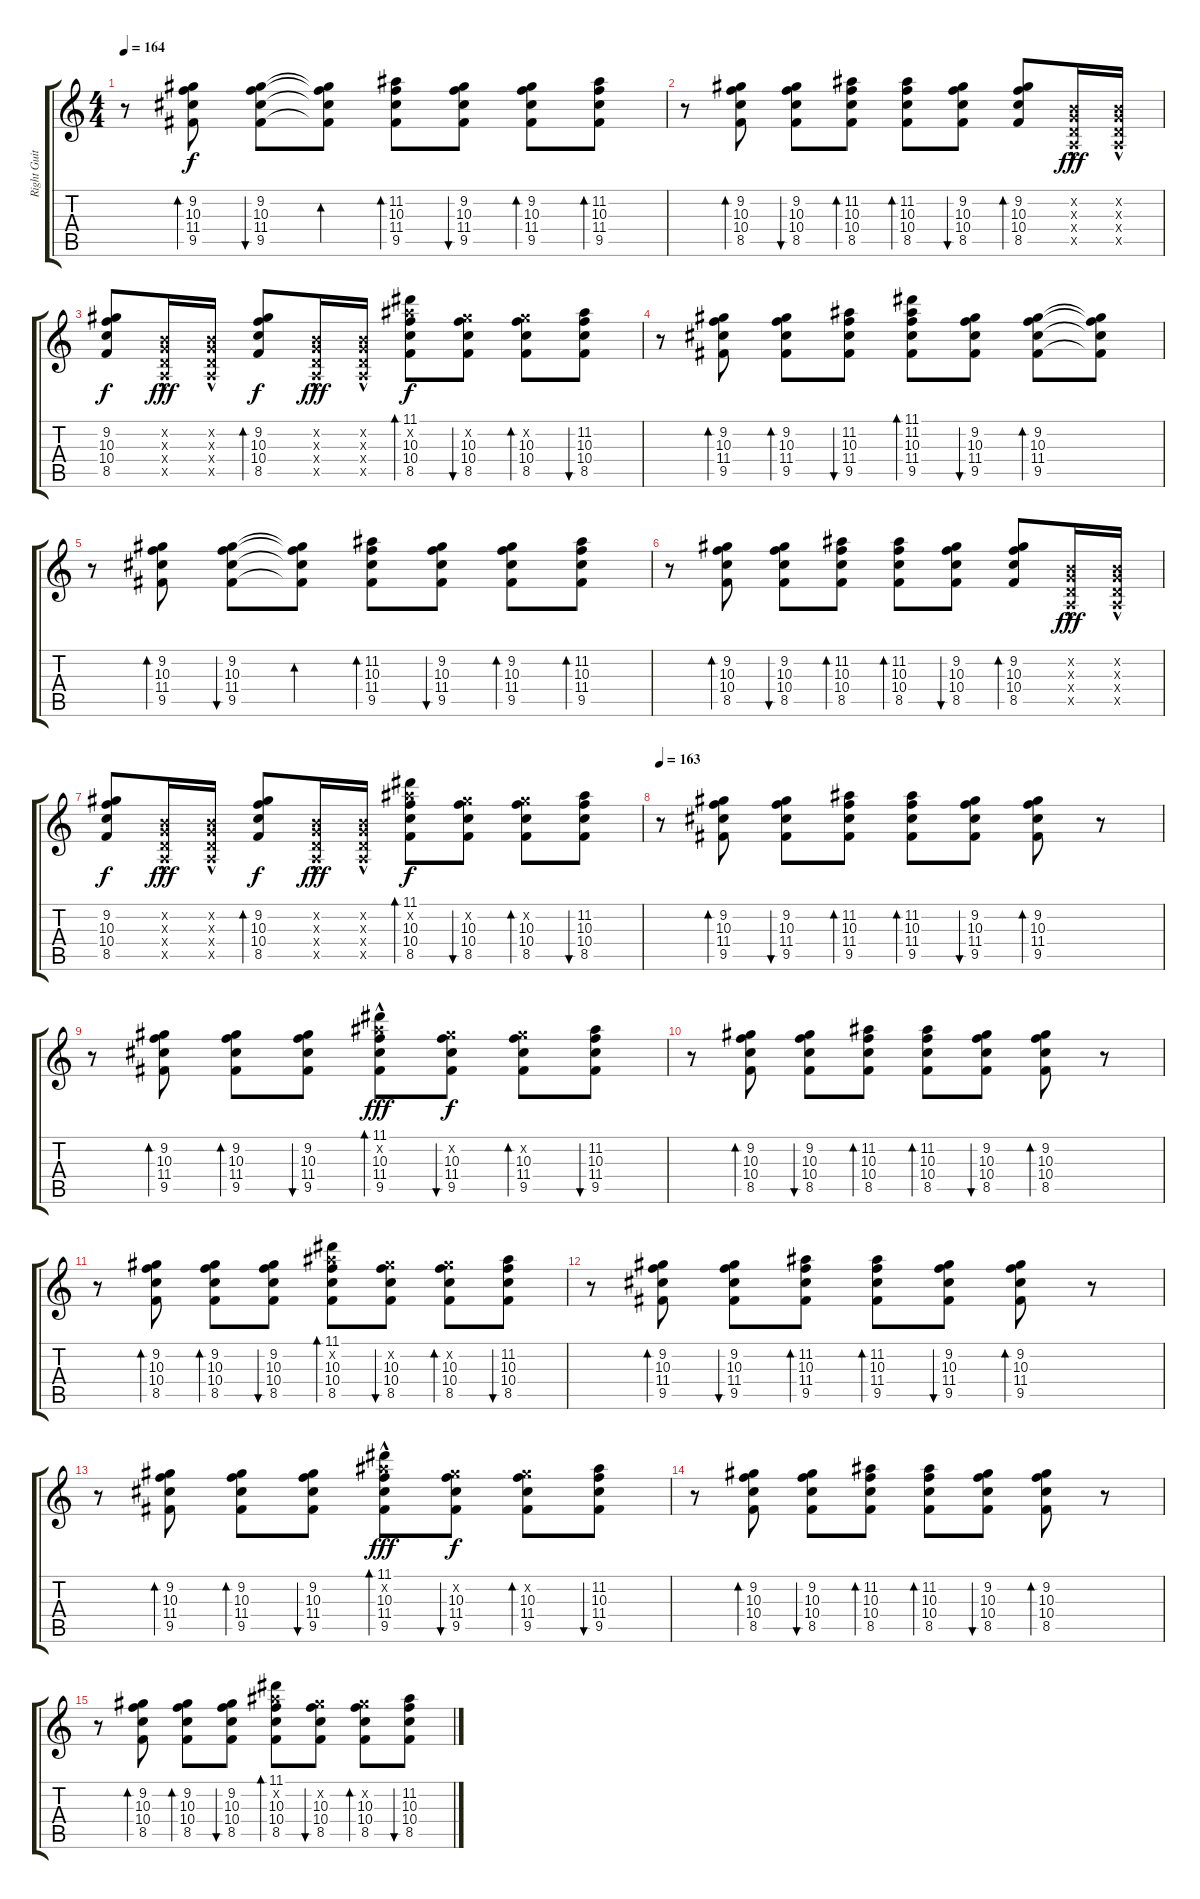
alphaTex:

\track ("Right Guitar" "Right Guit") {instrument overdrivenguitar}
\staff {score tabs}
\tuning (E4 B3 G3 D3 A2 E2) {hide}
\ts (4 4)
\tempo 164
\clef g2
\ks c
r.8{dy f} (9.2 10.3 11.4 9.5).8{bd 60} (9.2 10.3 11.4 9.5).8{bu 60} (9.2{t} 10.3{t} 11.4{t} 9.5{t}).8{bd 60} (11.2 10.3 11.4 9.5).8{bd 60} (9.2 10.3 11.4 9.5).8{bu 60} (9.2 10.3 11.4 9.5).8{bd 60} (11.2 10.3 11.4 9.5).8{bd 60} |
r.8 (9.2 10.3 10.4 8.5).8{bd 60} (9.2 10.3 10.4 8.5).8{bu 60} (11.2 10.3 10.4 8.5).8{bd 60} (11.2 10.3 10.4 8.5).8{bd 60} (9.2 10.3 10.4 8.5).8{bu 60} (9.2 10.3 10.4 8.5).8{bd 60} (0.2{hac x} 0.3{hac x} 0.4{hac x} 0.5{hac x}).16{dy fff} (0.2{hac x} 0.3{hac x} 0.4{hac x} 0.5{hac x}).16 |
(9.2 10.3 10.4 8.5).8{dy f} (0.2{hac x} 0.3{hac x} 0.4{hac x} 0.5{hac x}).16{dy fff} (0.2{hac x} 0.3{hac x} 0.4{hac x} 0.5{hac x}).16 (9.2 10.3 10.4 8.5).8{bd 60 dy f} (0.2{hac x} 0.3{hac x} 0.4{hac x} 0.5{hac x}).16{dy fff} (0.2{hac x} 0.3{hac x} 0.4{hac x} 0.5{hac x}).16 (11.1 11.2{x} 10.3 10.4 8.5).8{bd 60 dy f} (9.2{x} 10.3 10.4 8.5).8{bu 60} (9.2{x} 10.3 10.4 8.5).8{bd 60} (11.2 10.3 10.4 8.5).8{bu 60} |
r.8 (9.2 10.3 11.4 9.5).8{bd 60} (9.2 10.3 11.4 9.5).8{bd 60} (11.2 10.3 11.4 9.5).8{bu 60} (11.1 11.2 10.3 11.4 9.5).8{bd 60} (9.2 10.3 11.4 9.5).8{bu 60} (9.2 10.3 11.4 9.5).8{bd 60} (9.2{t} 10.3{t} 11.4{t} 9.5{t}).8 |
r.8 (9.2 10.3 11.4 9.5).8{bd 60} (9.2 10.3 11.4 9.5).8{bu 60} (9.2{t} 10.3{t} 11.4{t} 9.5{t}).8{bd 60} (11.2 10.3 11.4 9.5).8{bd 60} (9.2 10.3 11.4 9.5).8{bu 60} (9.2 10.3 11.4 9.5).8{bd 60} (11.2 10.3 11.4 9.5).8{bd 60} |
r.8 (9.2 10.3 10.4 8.5).8{bd 60} (9.2 10.3 10.4 8.5).8{bu 60} (11.2 10.3 10.4 8.5).8{bd 60} (11.2 10.3 10.4 8.5).8{bd 60} (9.2 10.3 10.4 8.5).8{bu 60} (9.2 10.3 10.4 8.5).8{bd 60} (0.2{hac x} 0.3{hac x} 0.4{hac x} 0.5{hac x}).16{dy fff} (0.2{hac x} 0.3{hac x} 0.4{hac x} 0.5{hac x}).16 |
(9.2 10.3 10.4 8.5).8{dy f} (0.2{hac x} 0.3{hac x} 0.4{hac x} 0.5{hac x}).16{dy fff} (0.2{hac x} 0.3{hac x} 0.4{hac x} 0.5{hac x}).16 (9.2 10.3 10.4 8.5).8{bd 60 dy f} (0.2{hac x} 0.3{hac x} 0.4{hac x} 0.5{hac x}).16{dy fff} (0.2{hac x} 0.3{hac x} 0.4{hac x} 0.5{hac x}).16 (11.1 11.2{x} 10.3 10.4 8.5).8{bd 60 dy f} (9.2{x} 10.3 10.4 8.5).8{bu 60} (9.2{x} 10.3 10.4 8.5).8{bd 60} (11.2 10.3 10.4 8.5).8{bu 60} |
\tempo 163
r.8 (9.2 10.3 11.4 9.5).8{bd 60} (9.2 10.3 11.4 9.5).8{bu 60} (11.2 10.3 11.4 9.5).8{bd 60} (11.2 10.3 11.4 9.5).8{bd 60} (9.2 10.3 11.4 9.5).8{bu 60} (9.2 10.3 11.4 9.5).8{bd 60} r.8 |
r.8 (9.2 10.3 11.4 9.5).8{bd 60} (9.2 10.3 11.4 9.5).8{bd 60} (9.2 10.3 11.4 9.5).8{bu 60} (11.1{hac} 11.2{x} 10.3 11.4 9.5).8{bd 60 dy fff} (9.2{x} 10.3 11.4 9.5).8{bu 60 dy f} (9.2{x} 10.3 11.4 9.5).8{bd 60} (11.2 10.3 11.4 9.5).8{bu 60} |
r.8 (9.2 10.3 10.4 8.5).8{bd 60} (9.2 10.3 10.4 8.5).8{bu 60} (11.2 10.3 10.4 8.5).8{bd 60} (11.2 10.3 10.4 8.5).8{bd 60} (9.2 10.3 10.4 8.5).8{bu 60} (9.2 10.3 10.4 8.5).8{bd 60} r.8 |
r.8 (9.2 10.3 10.4 8.5).8{bd 60} (9.2 10.3 10.4 8.5).8{bd 60} (9.2 10.3 10.4 8.5).8{bu 60} (11.1 11.2{x} 10.3 10.4 8.5).8{bd 60} (9.2{x} 10.3 10.4 8.5).8{bu 60} (9.2{x} 10.3 10.4 8.5).8{bd 60} (11.2 10.3 10.4 8.5).8{bu 60} |
r.8 (9.2 10.3 11.4 9.5).8{bd 60} (9.2 10.3 11.4 9.5).8{bu 60} (11.2 10.3 11.4 9.5).8{bd 60} (11.2 10.3 11.4 9.5).8{bd 60} (9.2 10.3 11.4 9.5).8{bu 60} (9.2 10.3 11.4 9.5).8{bd 60} r.8 |
r.8 (9.2 10.3 11.4 9.5).8{bd 60} (9.2 10.3 11.4 9.5).8{bd 60} (9.2 10.3 11.4 9.5).8{bu 60} (11.1{hac} 11.2{x} 10.3 11.4 9.5).8{bd 60 dy fff} (9.2{x} 10.3 11.4 9.5).8{bu 60 dy f} (9.2{x} 10.3 11.4 9.5).8{bd 60} (11.2 10.3 11.4 9.5).8{bu 60} |
r.8 (9.2 10.3 10.4 8.5).8{bd 60} (9.2 10.3 10.4 8.5).8{bu 60} (11.2 10.3 10.4 8.5).8{bd 60} (11.2 10.3 10.4 8.5).8{bd 60} (9.2 10.3 10.4 8.5).8{bu 60} (9.2 10.3 10.4 8.5).8{bd 60} r.8 |
r.8 (9.2 10.3 10.4 8.5).8{bd 60} (9.2 10.3 10.4 8.5).8{bd 60} (9.2 10.3 10.4 8.5).8{bu 60} (11.1 11.2{x} 10.3 10.4 8.5).8{bd 60} (9.2{x} 10.3 10.4 8.5).8{bu 60} (9.2{x} 10.3 10.4 8.5).8{bd 60} (11.2 10.3 10.4 8.5).8{bu 60}
